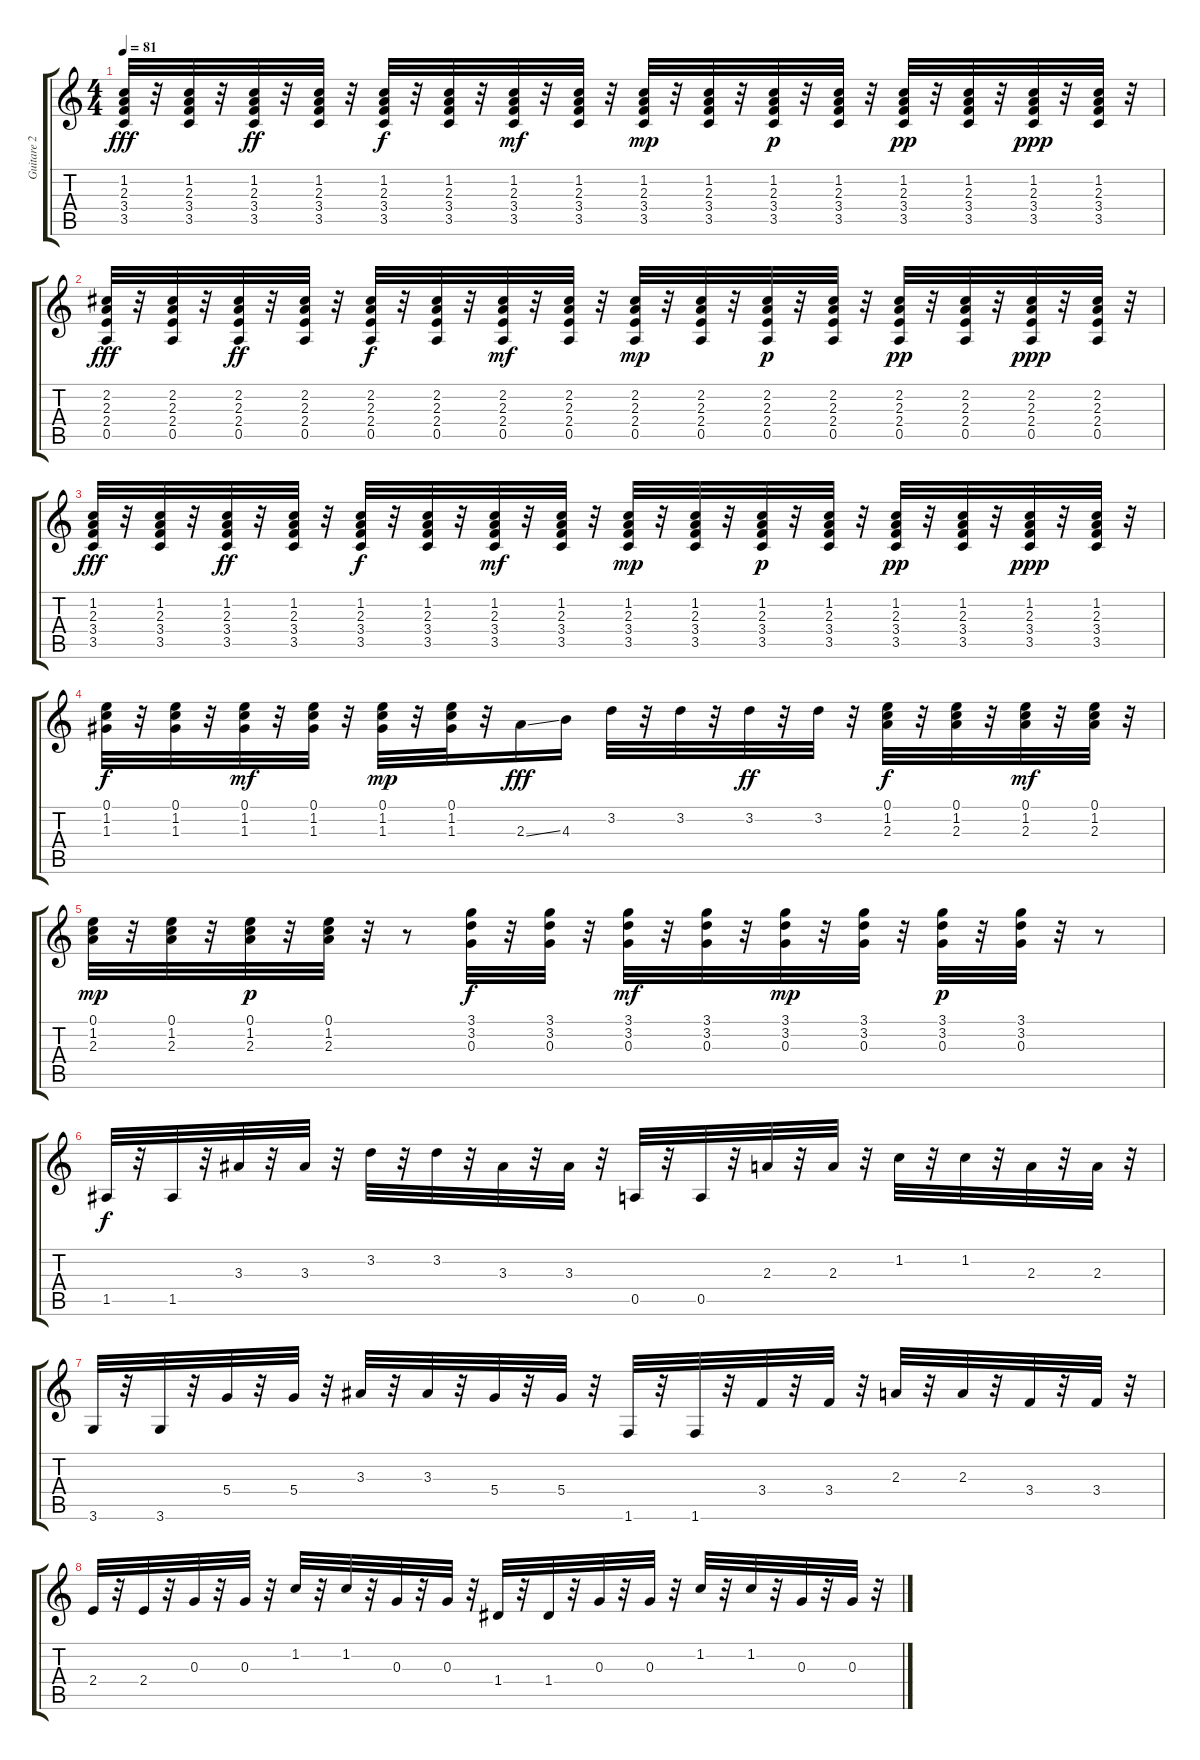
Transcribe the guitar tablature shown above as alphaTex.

\track ("Guitare 2" "Guitare 2") {instrument electricguitarjazz}
\staff {score tabs}
\tuning (E4 B3 G3 D3 A2 E2) {hide}
\ts (4 4)
\tempo 81
\clef g2
\ks c
(1.2 2.3 3.4 3.5).32{dy fff} r.32 (1.2 2.3 3.4 3.5).32 r.32 (1.2 2.3 3.4 3.5).32{dy ff} r.32 (1.2 2.3 3.4 3.5).32 r.32 (1.2 2.3 3.4 3.5).32{dy f} r.32 (1.2 2.3 3.4 3.5).32 r.32 (1.2 2.3 3.4 3.5).32{dy mf} r.32 (1.2 2.3 3.4 3.5).32 r.32 (1.2 2.3 3.4 3.5).32{dy mp} r.32 (1.2 2.3 3.4 3.5).32 r.32 (1.2 2.3 3.4 3.5).32{dy p} r.32 (1.2 2.3 3.4 3.5).32 r.32 (1.2 2.3 3.4 3.5).32{dy pp} r.32 (1.2 2.3 3.4 3.5).32 r.32 (1.2 2.3 3.4 3.5).32{dy ppp} r.32 (1.2 2.3 3.4 3.5).32 r.32 |
(2.2 2.3 2.4 0.5).32{dy fff} r.32 (2.2 2.3 2.4 0.5).32 r.32 (2.2 2.3 2.4 0.5).32{dy ff} r.32 (2.2 2.3 2.4 0.5).32 r.32 (2.2 2.3 2.4 0.5).32{dy f} r.32 (2.2 2.3 2.4 0.5).32 r.32 (2.2 2.3 2.4 0.5).32{dy mf} r.32 (2.2 2.3 2.4 0.5).32 r.32 (2.2 2.3 2.4 0.5).32{dy mp} r.32 (2.2 2.3 2.4 0.5).32 r.32 (2.2 2.3 2.4 0.5).32{dy p} r.32 (2.2 2.3 2.4 0.5).32 r.32 (2.2 2.3 2.4 0.5).32{dy pp} r.32 (2.2 2.3 2.4 0.5).32 r.32 (2.2 2.3 2.4 0.5).32{dy ppp} r.32 (2.2 2.3 2.4 0.5).32 r.32 |
(1.2 2.3 3.4 3.5).32{dy fff} r.32 (1.2 2.3 3.4 3.5).32 r.32 (1.2 2.3 3.4 3.5).32{dy ff} r.32 (1.2 2.3 3.4 3.5).32 r.32 (1.2 2.3 3.4 3.5).32{dy f} r.32 (1.2 2.3 3.4 3.5).32 r.32 (1.2 2.3 3.4 3.5).32{dy mf} r.32 (1.2 2.3 3.4 3.5).32 r.32 (1.2 2.3 3.4 3.5).32{dy mp} r.32 (1.2 2.3 3.4 3.5).32 r.32 (1.2 2.3 3.4 3.5).32{dy p} r.32 (1.2 2.3 3.4 3.5).32 r.32 (1.2 2.3 3.4 3.5).32{dy pp} r.32 (1.2 2.3 3.4 3.5).32 r.32 (1.2 2.3 3.4 3.5).32{dy ppp} r.32 (1.2 2.3 3.4 3.5).32 r.32 |
(0.1 1.2 1.3).32{dy f volume 11} r.32 (0.1 1.2 1.3).32 r.32 (0.1 1.2 1.3).32{dy mf} r.32 (0.1 1.2 1.3).32 r.32 (0.1 1.2 1.3).32{dy mp} r.32 (0.1 1.2 1.3).32 r.32 2.3{ss}.16{dy fff} 4.3.16 3.2.32 r.32 3.2.32 r.32 3.2.32{dy ff} r.32 3.2.32 r.32 (0.1 1.2 2.3).32{dy f} r.32 (0.1 1.2 2.3).32 r.32 (0.1 1.2 2.3).32{dy mf} r.32 (0.1 1.2 2.3).32 r.32 |
(0.1 1.2 2.3).32{dy mp} r.32 (0.1 1.2 2.3).32 r.32 (0.1 1.2 2.3).32{dy p} r.32 (0.1 1.2 2.3).32 r.32 r.8 (3.1 3.2 0.3).32{dy f} r.32 (3.1 3.2 0.3).32 r.32 (3.1 3.2 0.3).32{dy mf} r.32 (3.1 3.2 0.3).32 r.32 (3.1 3.2 0.3).32{dy mp} r.32 (3.1 3.2 0.3).32 r.32 (3.1 3.2 0.3).32{dy p} r.32 (3.1 3.2 0.3).32 r.32 r.8 |
1.5.32{dy f volume 13} r.32 1.5.32 r.32 3.3.32 r.32 3.3.32 r.32 3.2.32 r.32 3.2.32 r.32 3.3.32 r.32 3.3.32 r.32 0.5.32 r.32 0.5.32 r.32 2.3.32 r.32 2.3.32 r.32 1.2.32 r.32 1.2.32 r.32 2.3.32 r.32 2.3.32 r.32 |
3.6.32 r.32 3.6.32 r.32 5.4.32 r.32 5.4.32 r.32 3.3.32 r.32 3.3.32 r.32 5.4.32 r.32 5.4.32 r.32 1.6.32 r.32 1.6.32 r.32 3.4.32 r.32 3.4.32 r.32 2.3.32 r.32 2.3.32 r.32 3.4.32 r.32 3.4.32 r.32 |
2.4.32 r.32 2.4.32 r.32 0.3.32 r.32 0.3.32 r.32 1.2.32 r.32 1.2.32 r.32 0.3.32 r.32 0.3.32 r.32 1.4.32 r.32 1.4.32 r.32 0.3.32 r.32 0.3.32 r.32 1.2.32 r.32 1.2.32 r.32 0.3.32 r.32 0.3.32 r.32
